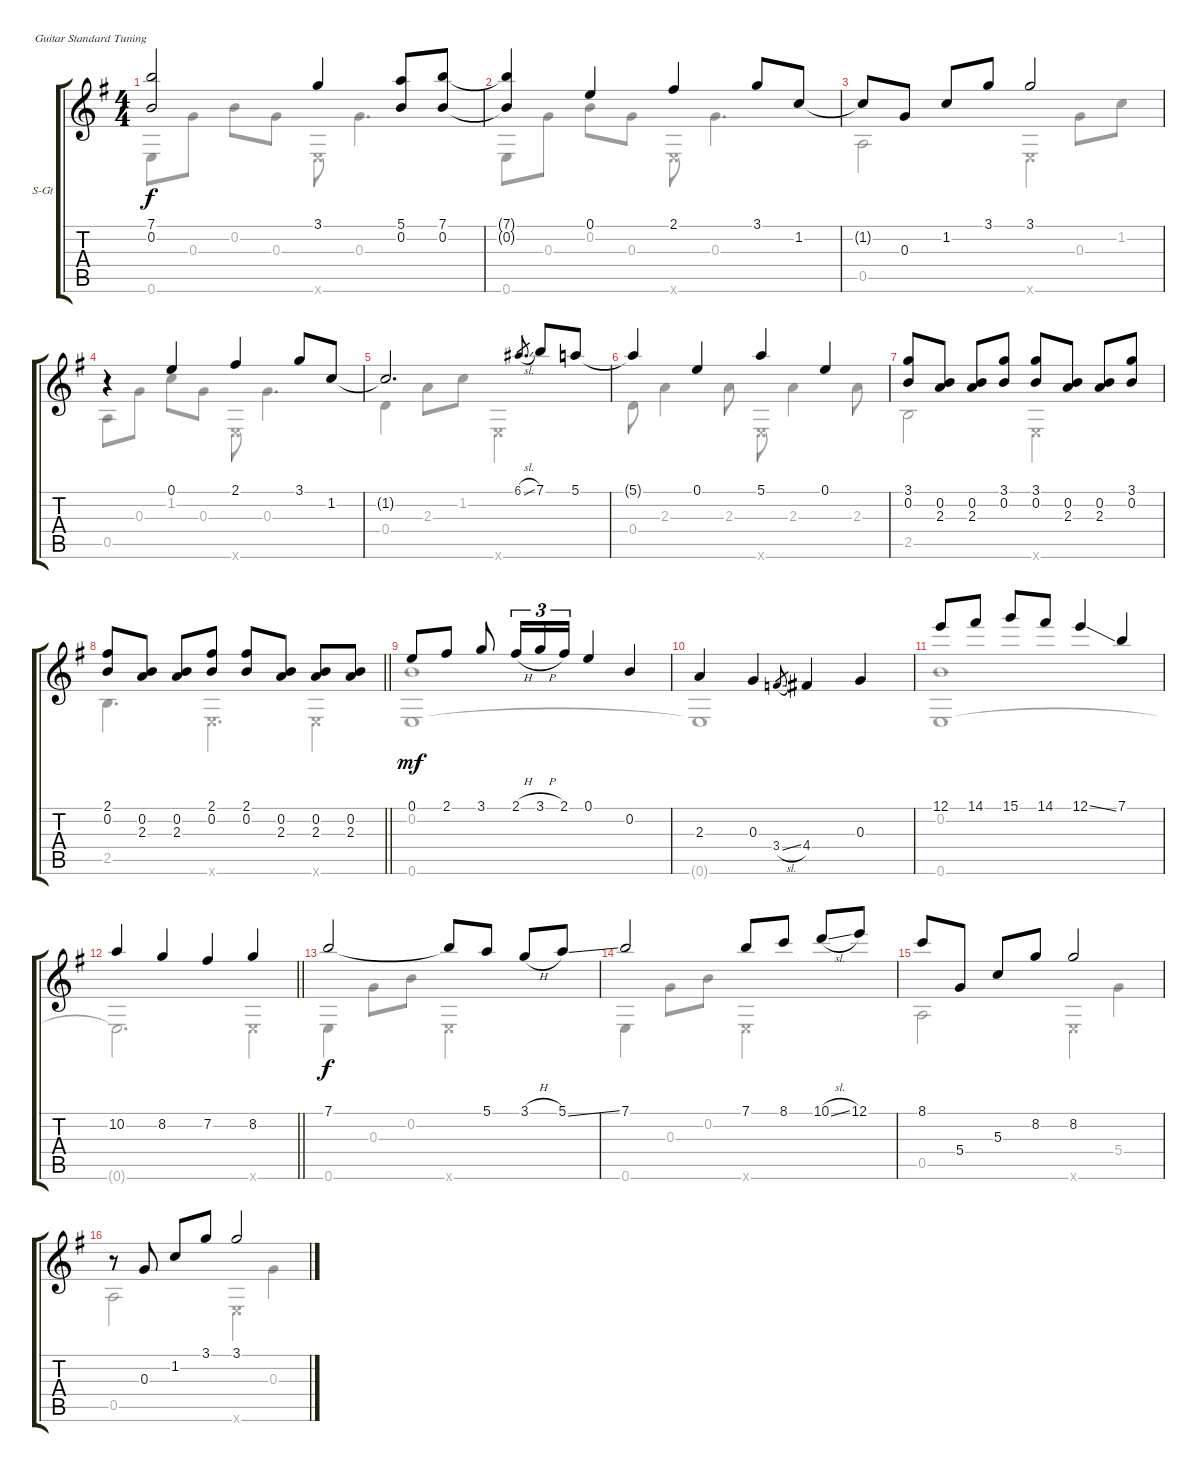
\defaultSystemsLayout 4
\bracketExtendMode groupsimilarinstruments
\firstSystemTrackNameOrientation horizontal
\otherSystemsTrackNameOrientation horizontal
\track ("Steel Guitar" "S-Gt") {instrument acousticguitarsteel}
\staff {score tabs}
\tuning (E4 B3 G3 D3 A2 E2)
\voice
\ts (4 4)
\tempo (120 hide)
\clef g2
\ks g
(7.1 0.2).2{dy f} 3.1.4 (5.1 0.2).8 (7.1 0.2).8 |
(7.1{t} 0.2{t}).4 0.1.4 2.1.4 3.1.8 1.2.8 |
1.2{t}.8 0.3.8 1.2.8 3.1.8 3.1.2 |
\scale
0.386861 r.4 0.1.4 2.1.4 3.1.8 1.2.8 |
\scale
0.300839 1.2{t}.2{d} 6.1{sl}.8{d gr} 7.1.8 5.1.8 |
\scale
0.312247 5.1{t}.4 0.1.4 5.1.4 0.1.4 |
(3.1 0.2).8 (0.2 2.3).8 (0.2 2.3).8 (3.1 0.2).8 (3.1 0.2).8 (0.2 2.3).8 (0.2 2.3).8 (3.1 0.2).8 |
\barLineRight lightlight
(2.1 0.2).8 (0.2 2.3).8 (0.2 2.3).8 (2.1 0.2).8 (2.1 0.2).8 (0.2 2.3).8 (0.2 2.3).8 (2.3 0.2).8 |
\scale
0.560695 0.1.8{dy mf} 2.1.8 3.1.8 2.1{h}.16{tu (3 2)} 3.1{h}.16{tu (3 2)} 2.1.16{tu (3 2)} 0.1.4 0.2.4 |
\scale
0.439252 2.3.4 0.3.4 3.4{sl}.8{gr} 4.4.4 0.3.4 |
\scale
0.389159 12.1.8 14.1.8 15.1.8 14.1.8 12.1{ss}.4 7.1.4 |
\scale
0.278931
\barLineRight lightlight
10.2.4 8.2.4 7.2.4 8.2.4 |
\scale
0.331915 7.1.2{dy f} 7.1{t}.8 5.1.8 3.1{h}.8 5.1{ss}.8 |
\scale
0.376869 7.1.2 7.1.8 8.1.8 10.1{sl}.8 12.1.8 |
\scale
0.316597 8.1.8 5.4.8 5.3.8 8.2.8 8.2.2 |
\scale
0.306569 r.8 0.3.8 1.2.8 3.1.8 3.1.2
\voice
\clef g2
\ottava regular
\simile none
\ks g
0.6.8{dy f} 0.3.8 0.2.8 0.3.8 0.6{x}.8 0.3.4{d} |
0.6.8 0.3.8 0.2.8 0.3.8 0.6{x}.8 0.3.4{d} |
0.5.2 0.6{x}.4 0.3.8 1.2.8 |
\scale
0.386861 0.5.8 0.3.8 1.2.8 0.3.8 0.6{x}.8 0.3.4{d} |
\scale
0.300839 0.4.4 2.3.8 1.2.8 0.6{x}.2 |
\scale
0.312247 0.4.8 2.3.4 2.3.8 0.6{x}.8 2.3.4 2.3.8 |
2.5.2 0.6{x}.2 |
\barLineRight lightlight
2.5.4{d} 0.6{x}.4{d} 0.6{x}.4 |
\scale
0.560695 (0.6 0.2).1{dy mf} |
\scale
0.439252 0.6{t}.1 |
\scale
0.389159 (0.6 0.2).1 |
\scale
0.278931
\barLineRight lightlight
0.6{t}.2{d} 0.6{x}.4 |
\scale
0.331915 0.6.4{dy f} 0.3.8 0.2.8 0.6{x}.2 |
\scale
0.376869 0.6.4 0.3.8 0.2.8 0.6{x}.2 |
\scale
0.316597 0.5.2 0.6{x}.4 5.4.4 |
\scale
0.306569 0.5.2 0.6{x}.4 0.3.4
